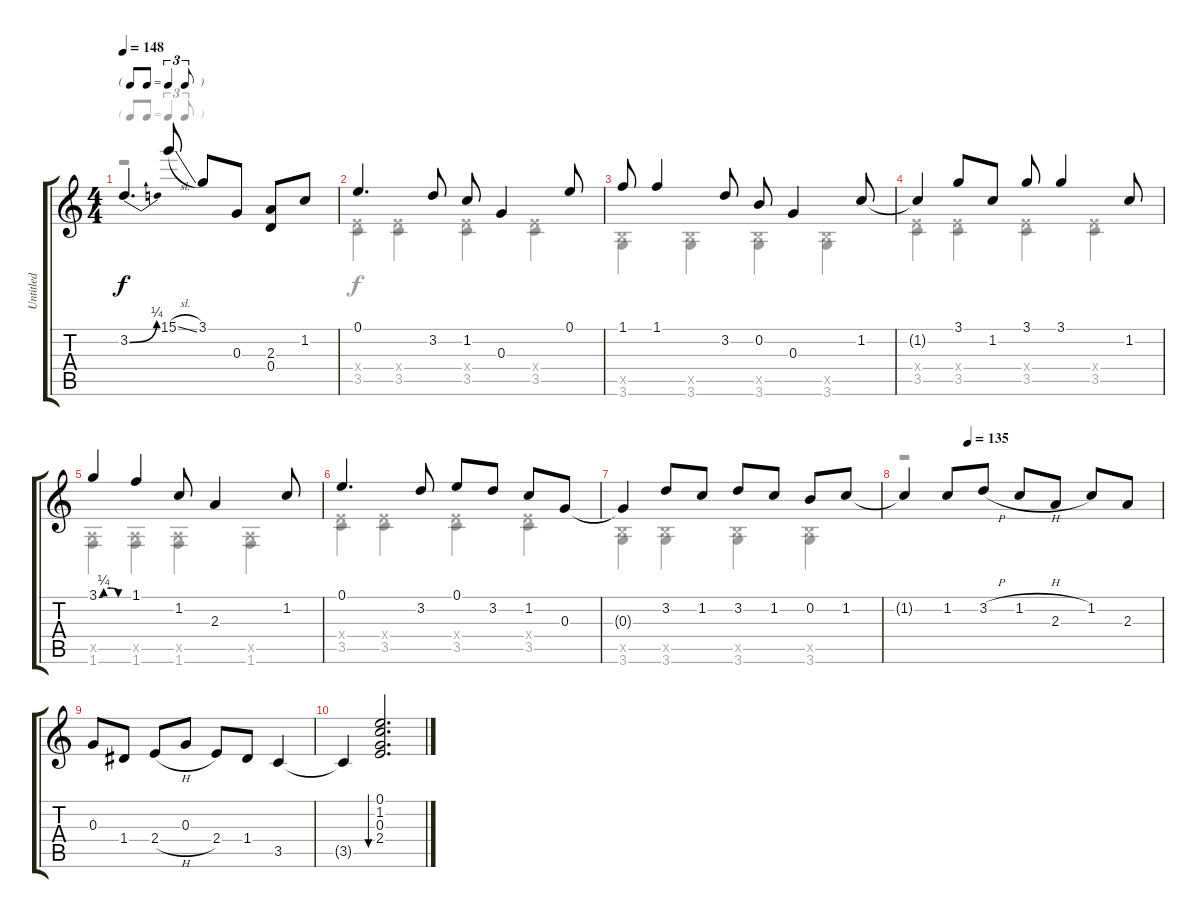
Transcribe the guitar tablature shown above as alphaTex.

\track ("Untitled" "Untitled") {instrument acousticguitarsteel}
\staff {score tabs}
\tuning (E4 B3 G3 D3 A2 E2) {hide}
\voice
\ts (4 4)
\tf triplet8th
\tempo 148
\clef g2
\ks c
3.2{be (bend 0 0 60 1)}.4{d dy f} 15.1{sl}.8 3.1.8 0.3.8 (2.3 0.4).8 1.2.8 |
0.1.4{d} 3.2.8 1.2.8 0.3.4 0.1.8 |
1.1.8 1.1.4 3.2.8 0.2.8 0.3.4 1.2.8 |
1.2{t}.4 3.1.8 1.2.8 3.1.8 3.1.4 1.2.8 |
3.1{be (custom 0 0 10 1 25 1 40 0 60 0)}.4 1.1.4 1.2.8 2.3.4 1.2.8 |
0.1.4{d} 3.2.8 0.1.8 3.2.8 1.2.8 0.3.8 |
0.3{t}.4 3.2.8 1.2.8 3.2.8 1.2.8 0.2.8 1.2.8 |
\tempo (135 0.25)
1.2{t}.4 1.2.8 3.2{h}.8 1.2{h}.8 2.3.8 1.2.8 2.3.8 |
0.3.8 1.4.8 2.4{h}.8 0.3.8 2.4.8 1.4.8 3.5.4 |
3.5{t}.4 (0.1 1.2 0.3 2.4).2{d bu 30}
\voice
\clef g2
\ottava regular
\simile none
\ks c
r.1{dy f} |
(2.4{x} 3.5).4 (2.4{x} 3.5).4 (2.4{x} 3.5).4 (2.4{x} 3.5).4 |
(2.5{x} 3.6).4 (2.5{x} 3.6).4 (2.5{x} 3.6).4 (2.5{x} 3.6).4 |
(2.4{x} 3.5).4 (2.4{x} 3.5).4 (2.4{x} 3.5).4 (2.4{x} 3.5).4 |
(0.5{x} 1.6).4 (0.5{x} 1.6).4 (0.5{x} 1.6).4 (0.5{x} 1.6).4 |
(2.4{x} 3.5).4 (2.4{x} 3.5).4 (2.4{x} 3.5).4 (2.4{x} 3.5).4 |
(2.5{x} 3.6).4 (2.5{x} 3.6).4 (2.5{x} 3.6).4 (2.5{x} 3.6).4 |
r.1 |
|
